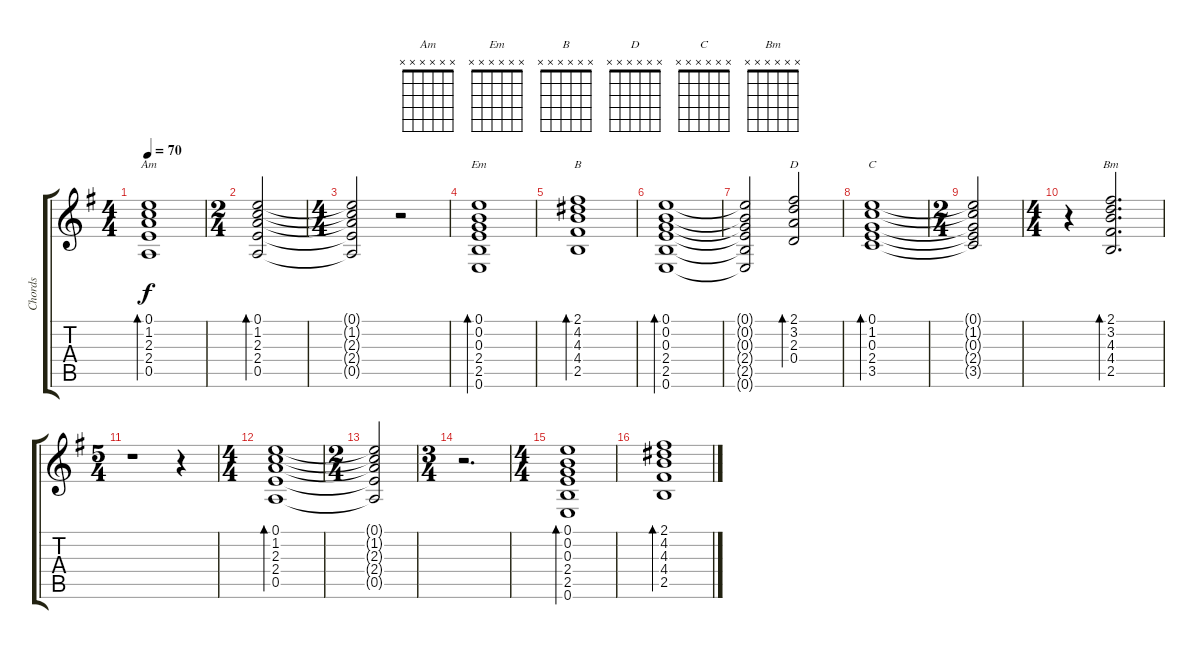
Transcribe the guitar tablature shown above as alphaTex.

\track ("Chords" "Chords") {instrument acousticguitarsteel}
\staff {score tabs}
\tuning (E4 B3 G3 D3 A2 E2) {hide}
\chord ("Am" x x x x x x)
\chord ("Em" x x x x x x)
\chord ("B" x x x x x x)
\chord ("D" x x x x x x)
\chord ("C" x x x x x x)
\chord ("Bm" x x x x x x)
\ts (4 4)
\tempo 70
\clef g2
\ks eminor
(0.1 1.2 2.3 2.4 0.5).1{bd 240 ch "Am" dy f} |
\ts (2 4)
(0.1 1.2 2.3 2.4 0.5).2{bd 240} |
\ts (4 4)
(0.1{t} 1.2{t} 2.3{t} 2.4{t} 0.5{t}).2 r.2 |
(0.1 0.2 0.3 2.4 2.5 0.6).1{bd 240 ch "Em"} |
(2.1 4.2 4.3 4.4 2.5).1{bd 240 ch "B"} |
(0.1 0.2 0.3 2.4 2.5 0.6).1{bd 240} |
(0.1{t} 0.2{t} 0.3{t} 2.4{t} 2.5{t} 0.6{t}).2 (2.1 3.2 2.3 0.4).2{bd 240 ch "D"} |
(0.1 1.2 0.3 2.4 3.5).1{bd 240 ch "C"} |
\ts (2 4)
(0.1{t} 1.2{t} 0.3{t} 2.4{t} 3.5{t}).2 |
\ts (4 4)
r.4 (2.1 3.2 4.3 4.4 2.5).2{d bd 240 ch "Bm"} |
\ts (5 4)
r.1 r.4 |
\ts (4 4)
(0.1 1.2 2.3 2.4 0.5).1{bd 240} |
\ts (2 4)
(0.1{t} 1.2{t} 2.3{t} 2.4{t} 0.5{t}).2 |
\ts (3 4)
r.2{d} |
\ts (4 4)
(0.1 0.2 0.3 2.4 2.5 0.6).1{bd 240} |
(2.1 4.2 4.3 4.4 2.5).1{bd 240}
